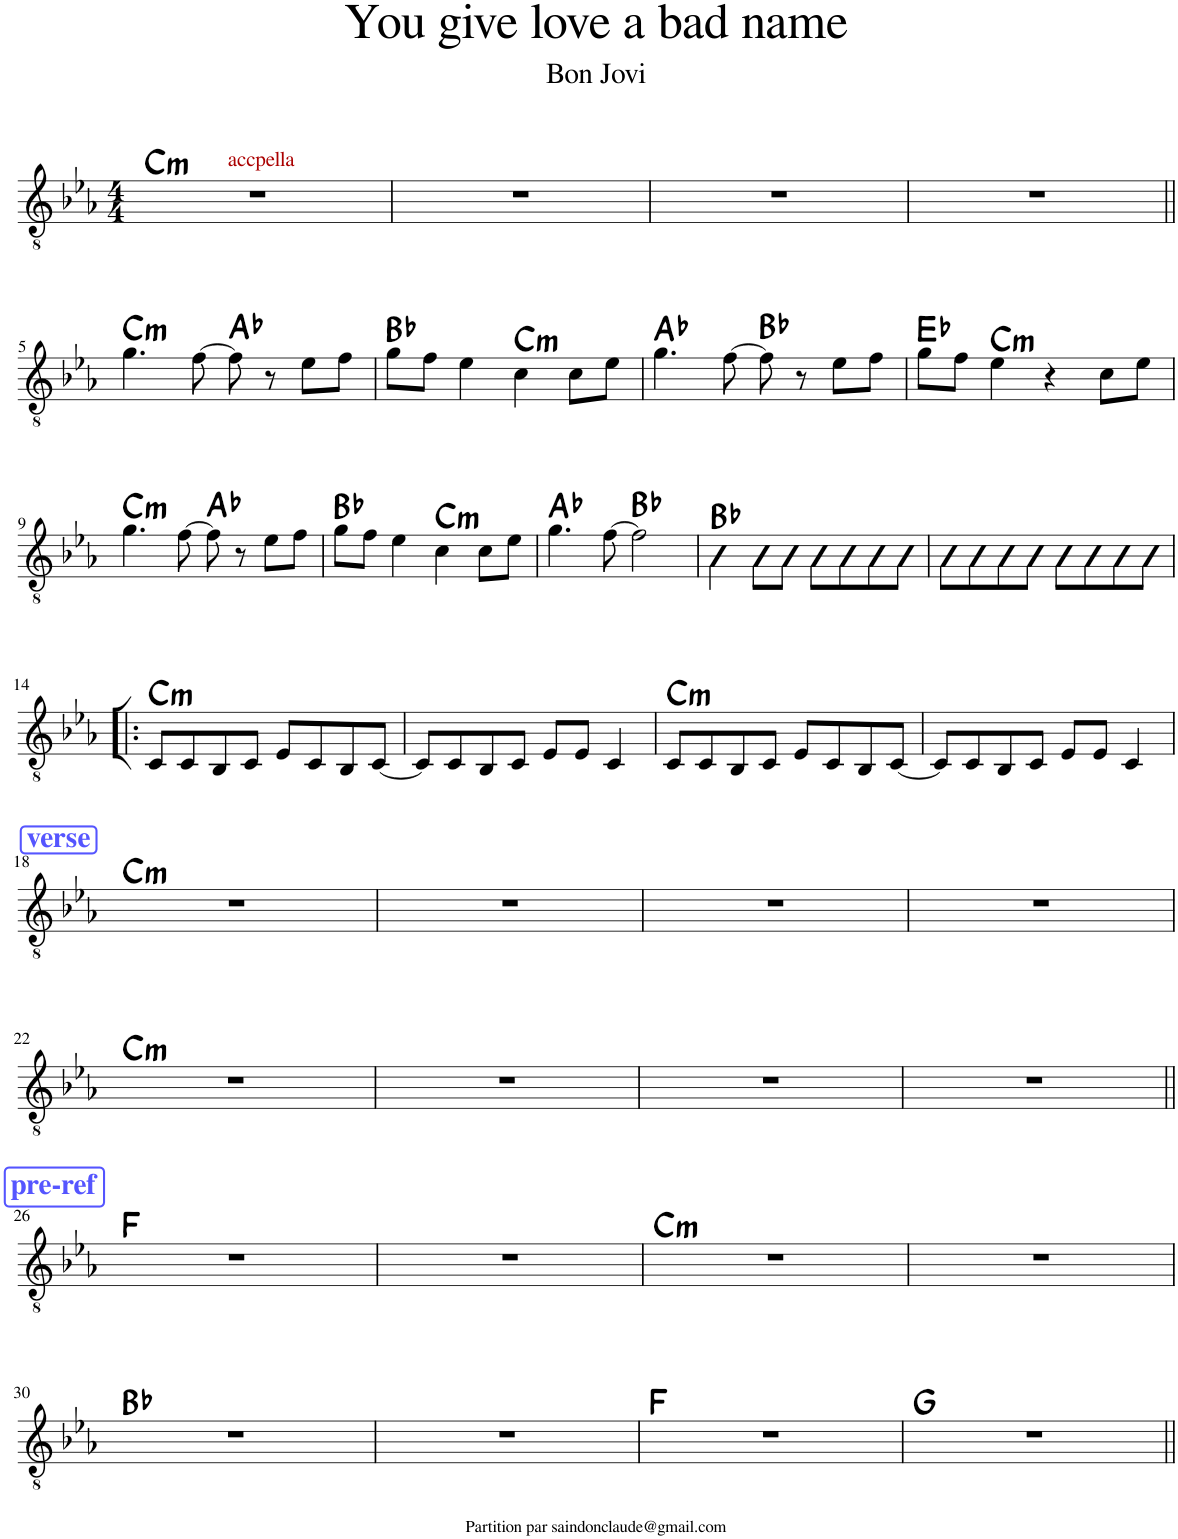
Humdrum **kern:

**kern	**harte
*part1	*part1
*staff1	*
*I"Classical Guitar	*
*I'Guit.	*
*clefGv2	*
*k[b-e-a-]	*
*M4/4	*
=1	=1
!LO:TX:a:color=#AA0000:t=accpella	!LO:H:kt=m
1r	C:min
=2	=2
1r	.
=3	=3
1r	.
=4	=4
1r	.
!!LO:LB:g=z
=5||	=5||
!	!LO:H:kt=m
4.g\	C:min
[8f\	.
8f\]	Ab:maj
8r	.
8e-\L	.
8f\J	.
=6	=6
8g\L	Bb:maj
8f\J	.
4e-\	.
!	!LO:H:kt=m
4c\	C:min
8c\L	.
8e-\J	.
=7	=7
4.g\	Ab:maj
[8f\	.
8f\]	Bb:maj
8r	.
8e-\L	.
8f\J	.
=8	=8
8g\L	Eb:maj
8f\J	.
!	!LO:H:kt=m
4e-\	C:min
4r	.
8c\L	.
8e-\J	.
!!LO:LB:g=z
=9	=9
!	!LO:H:kt=m
4.g\	C:min
[8f\	.
8f\]	Ab:maj
8r	.
8e-\L	.
8f\J	.
=10	=10
8g\L	Bb:maj
8f\J	.
4e-\	.
!	!LO:H:kt=m
4c\	C:min
8c\L	.
8e-\J	.
=11	=11
4.g\	Ab:maj
[8f\	.
2f\]	Bb:maj
=12	=12
4B-\	Bb:maj
8B-\L	.
8B-\J	.
8B-\L	.
8B-\	.
8B-\	.
8B-\J	.
=13	=13
8B-\L	.
8B-\	.
8B-\	.
8B-\J	.
8B-\L	.
8B-\	.
8B-\	.
8B-\J	.
!!LO:LB:g=z
=14!|:	=14!|:
!	!LO:H:kt=m
8C/L	C:min
8C/	.
8BB-/	.
8C/J	.
8E-/L	.
8C/	.
8BB-/	.
[8C/J	.
=15	=15
8C/L]	.
8C/	.
8BB-/	.
8C/J	.
8E-/L	.
8E-/J	.
4C/	.
=16	=16
!	!LO:H:kt=m
8C/L	C:min
8C/	.
8BB-/	.
8C/J	.
8E-/L	.
8C/	.
8BB-/	.
[8C/J	.
=17	=17
8C/L]	.
8C/	.
8BB-/	.
8C/J	.
8E-/L	.
8E-/J	.
4C/	.
!!LO:LB:g=z
!!LO:REH:place=s1:a:B:cj:color=#5555FF:fs=14:t=verse
=18	=18
!	!LO:H:kt=m
1r	C:min
=19	=19
1r	.
=20	=20
1r	.
=21	=21
1r	.
!!LO:LB:g=z
=22	=22
!	!LO:H:kt=m
1r	C:min
=23	=23
1r	.
=24	=24
1r	.
=25	=25
1r	.
!!LO:LB:g=z
!!LO:REH:place=s1:a:B:cj:color=#5555FF:fs=14:t=pre-ref
=26||	=26||
1r	F:maj
=27	=27
1r	.
=28	=28
!	!LO:H:kt=m
1r	C:min
=29	=29
1r	.
!!LO:LB:g=z
=30	=30
1r	Bb:maj
=31	=31
1r	.
=32	=32
1r	F:maj
=33	=33
1r	G:maj
=||	=||
*-	*-
